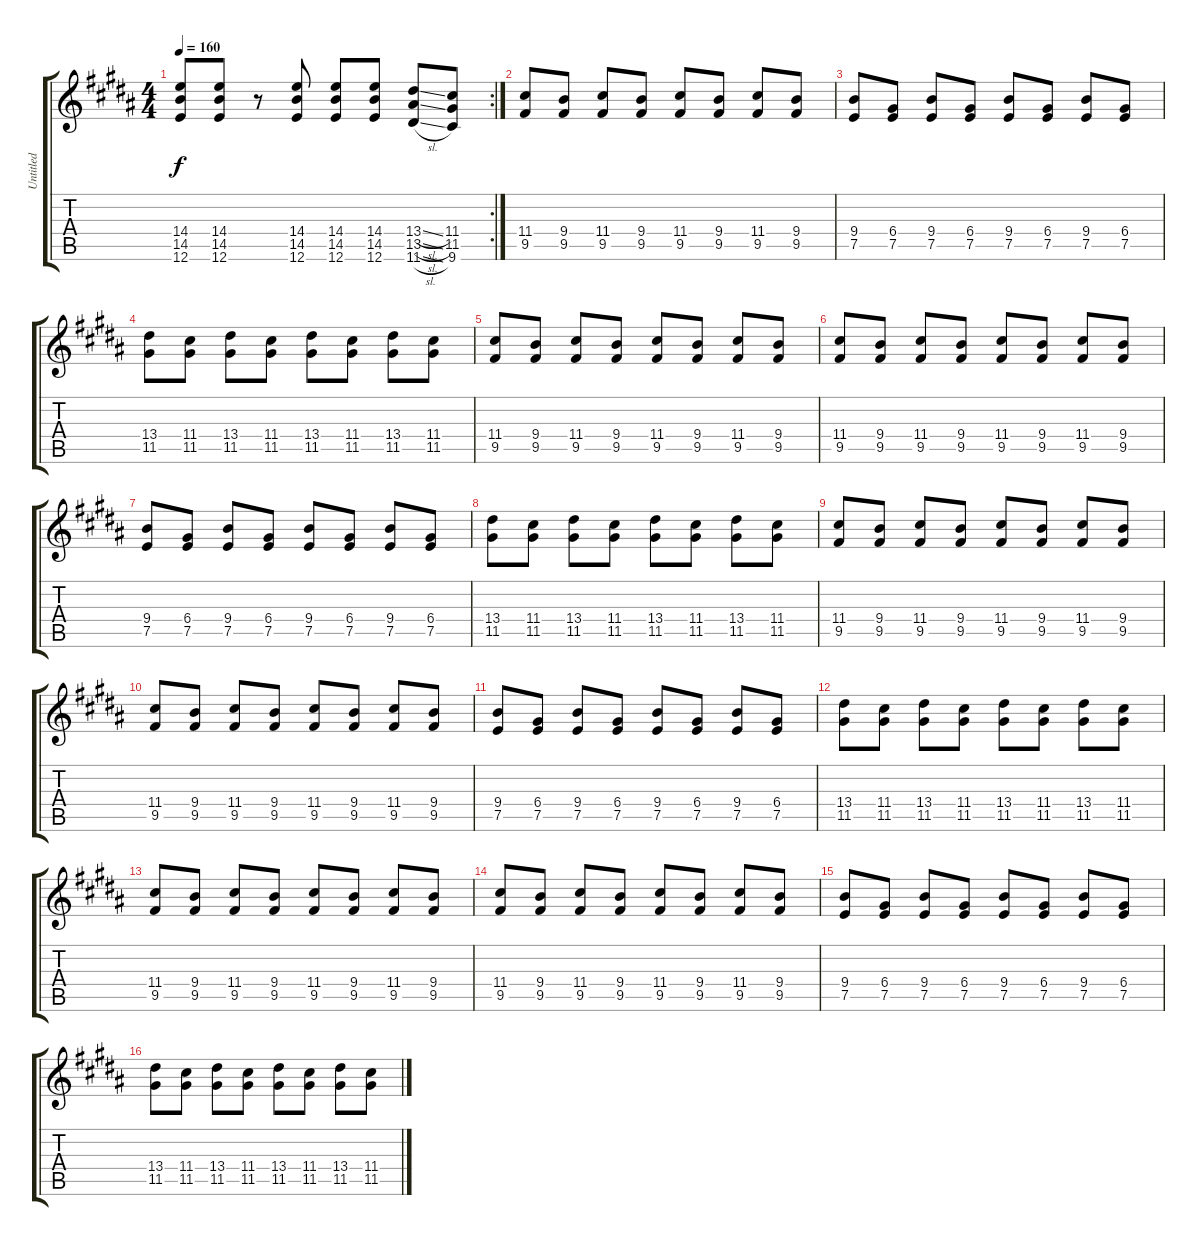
\track ("Untitled" "Untitled") {instrument distortionguitar}
\staff {score tabs}
\tuning (E4 B3 G3 D3 A2 E2) {hide}
\rc 2
\ts (4 4)
\tempo 160
\clef g2
\ks g#minor
(14.4 14.5 12.6).8{dy f} (14.4 14.5 12.6).8 r.8 (14.4 14.5 12.6).8 (14.4 14.5 12.6).8 (14.4 14.5 12.6).8 (13.4{sl} 13.5{sl} 11.6{sl}).8 (11.4 11.5 9.6).8 |
\ks b
(11.4 9.5).8 (9.4 9.5).8 (11.4 9.5).8 (9.4 9.5).8 (11.4 9.5).8 (9.4 9.5).8 (11.4 9.5).8 (9.4 9.5).8 |
\ks g#minor
(9.4 7.5).8 (6.4 7.5).8 (9.4 7.5).8 (6.4 7.5).8 (9.4 7.5).8 (6.4 7.5).8 (9.4 7.5).8 (6.4 7.5).8 |
(13.4 11.5).8 (11.4 11.5).8 (13.4 11.5).8 (11.4 11.5).8 (13.4 11.5).8 (11.4 11.5).8 (13.4 11.5).8 (11.4 11.5).8 |
(11.4 9.5).8 (9.4 9.5).8 (11.4 9.5).8 (9.4 9.5).8 (11.4 9.5).8 (9.4 9.5).8 (11.4 9.5).8 (9.4 9.5).8 |
\ks b
(11.4 9.5).8 (9.4 9.5).8 (11.4 9.5).8 (9.4 9.5).8 (11.4 9.5).8 (9.4 9.5).8 (11.4 9.5).8 (9.4 9.5).8 |
\ks g#minor
(9.4 7.5).8 (6.4 7.5).8 (9.4 7.5).8 (6.4 7.5).8 (9.4 7.5).8 (6.4 7.5).8 (9.4 7.5).8 (6.4 7.5).8 |
(13.4 11.5).8 (11.4 11.5).8 (13.4 11.5).8 (11.4 11.5).8 (13.4 11.5).8 (11.4 11.5).8 (13.4 11.5).8 (11.4 11.5).8 |
(11.4 9.5).8 (9.4 9.5).8 (11.4 9.5).8 (9.4 9.5).8 (11.4 9.5).8 (9.4 9.5).8 (11.4 9.5).8 (9.4 9.5).8 |
\ks b
(11.4 9.5).8 (9.4 9.5).8 (11.4 9.5).8 (9.4 9.5).8 (11.4 9.5).8 (9.4 9.5).8 (11.4 9.5).8 (9.4 9.5).8 |
\ks g#minor
(9.4 7.5).8 (6.4 7.5).8 (9.4 7.5).8 (6.4 7.5).8 (9.4 7.5).8 (6.4 7.5).8 (9.4 7.5).8 (6.4 7.5).8 |
(13.4 11.5).8 (11.4 11.5).8 (13.4 11.5).8 (11.4 11.5).8 (13.4 11.5).8 (11.4 11.5).8 (13.4 11.5).8 (11.4 11.5).8 |
(11.4 9.5).8 (9.4 9.5).8 (11.4 9.5).8 (9.4 9.5).8 (11.4 9.5).8 (9.4 9.5).8 (11.4 9.5).8 (9.4 9.5).8 |
\ks b
(11.4 9.5).8 (9.4 9.5).8 (11.4 9.5).8 (9.4 9.5).8 (11.4 9.5).8 (9.4 9.5).8 (11.4 9.5).8 (9.4 9.5).8 |
\ks g#minor
(9.4 7.5).8 (6.4 7.5).8 (9.4 7.5).8 (6.4 7.5).8 (9.4 7.5).8 (6.4 7.5).8 (9.4 7.5).8 (6.4 7.5).8 |
(13.4 11.5).8 (11.4 11.5).8 (13.4 11.5).8 (11.4 11.5).8 (13.4 11.5).8 (11.4 11.5).8 (13.4 11.5).8 (11.4 11.5).8
